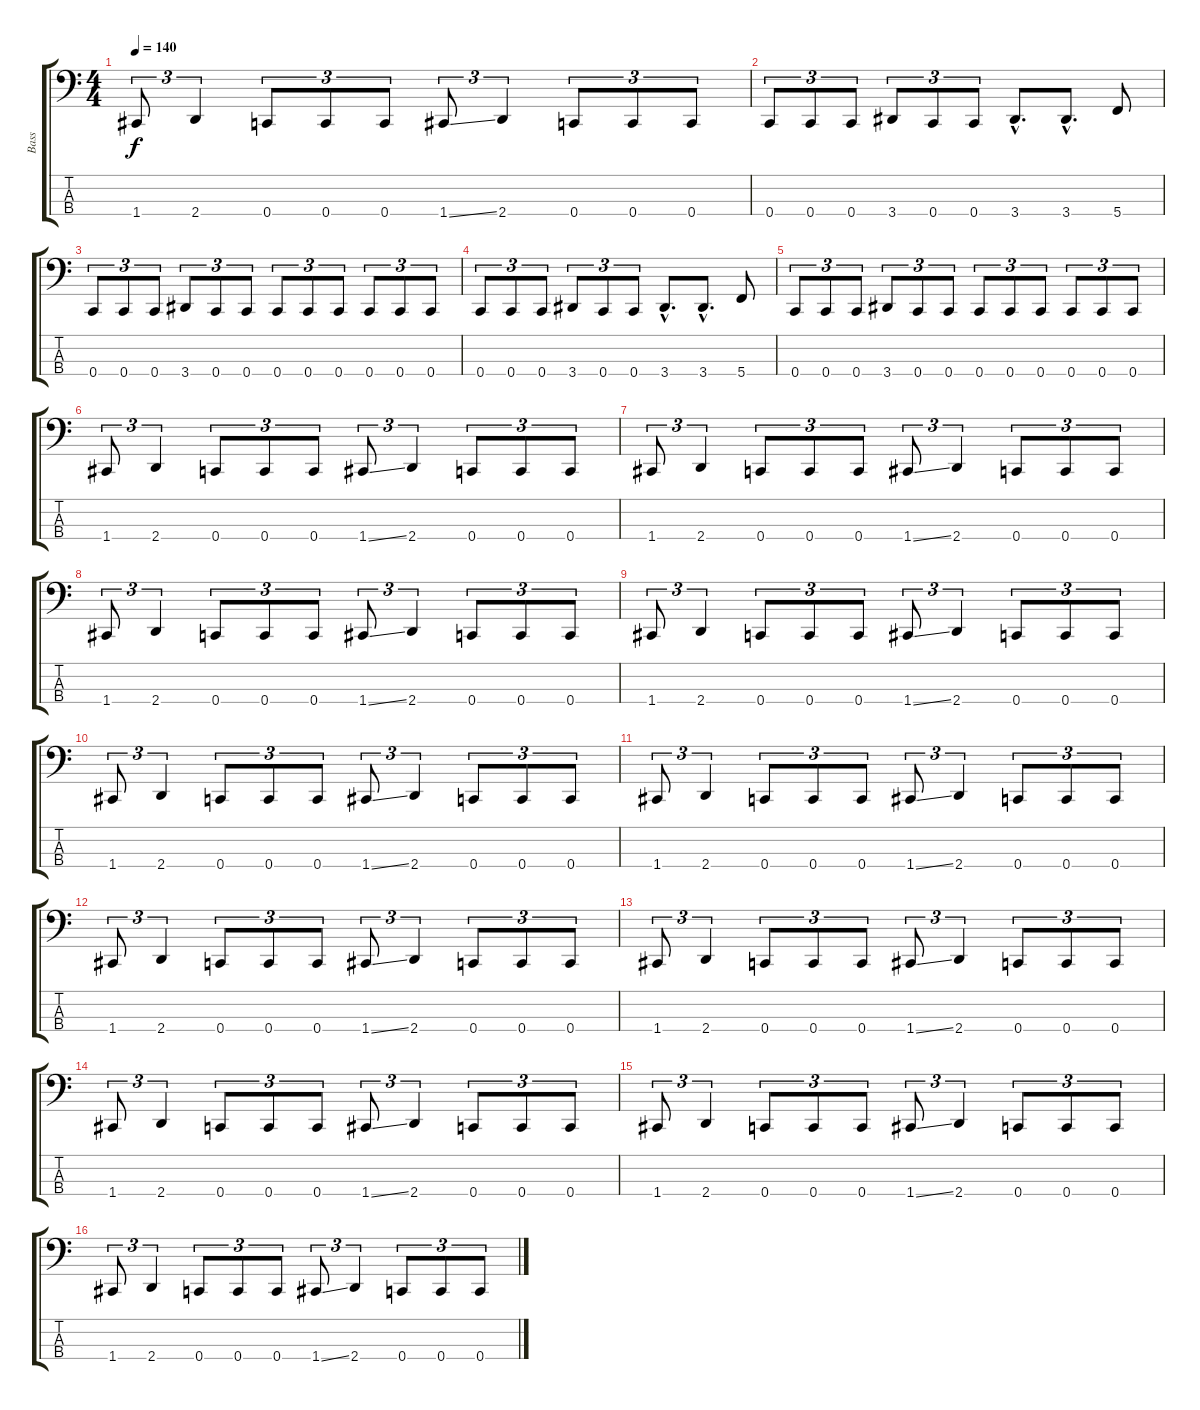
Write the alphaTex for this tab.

\track ("Bass" "Bass") {instrument slapbass1}
\staff {score tabs}
\tuning (F2 C2 G1 C1) {hide}
\ts (4 4)
\tempo 140
\clef f4
\ks c
1.4.8{tu (3 2) dy f} 2.4.4{tu (3 2)} 0.4.8{tu (3 2)} 0.4.8{tu (3 2)} 0.4.8{tu (3 2)} 1.4{ss}.8{tu (3 2)} 2.4.4{tu (3 2)} 0.4.8{tu (3 2)} 0.4.8{tu (3 2)} 0.4.8{tu (3 2)} |
0.4.8{tu (3 2)} 0.4.8{tu (3 2)} 0.4.8{tu (3 2)} 3.4.8{tu (3 2)} 0.4.8{tu (3 2)} 0.4.8{tu (3 2)} 3.4{hac}.8{d} 3.4{hac}.8{d} 5.4.8 |
0.4.8{tu (3 2)} 0.4.8{tu (3 2)} 0.4.8{tu (3 2)} 3.4.8{tu (3 2)} 0.4.8{tu (3 2)} 0.4.8{tu (3 2)} 0.4.8{tu (3 2)} 0.4.8{tu (3 2)} 0.4.8{tu (3 2)} 0.4.8{tu (3 2)} 0.4.8{tu (3 2)} 0.4.8{tu (3 2)} |
0.4.8{tu (3 2)} 0.4.8{tu (3 2)} 0.4.8{tu (3 2)} 3.4.8{tu (3 2)} 0.4.8{tu (3 2)} 0.4.8{tu (3 2)} 3.4{hac}.8{d} 3.4{hac}.8{d} 5.4.8 |
0.4.8{tu (3 2)} 0.4.8{tu (3 2)} 0.4.8{tu (3 2)} 3.4.8{tu (3 2)} 0.4.8{tu (3 2)} 0.4.8{tu (3 2)} 0.4.8{tu (3 2)} 0.4.8{tu (3 2)} 0.4.8{tu (3 2)} 0.4.8{tu (3 2)} 0.4.8{tu (3 2)} 0.4.8{tu (3 2)} |
1.4.8{tu (3 2)} 2.4.4{tu (3 2)} 0.4.8{tu (3 2)} 0.4.8{tu (3 2)} 0.4.8{tu (3 2)} 1.4{ss}.8{tu (3 2)} 2.4.4{tu (3 2)} 0.4.8{tu (3 2)} 0.4.8{tu (3 2)} 0.4.8{tu (3 2)} |
1.4.8{tu (3 2)} 2.4.4{tu (3 2)} 0.4.8{tu (3 2)} 0.4.8{tu (3 2)} 0.4.8{tu (3 2)} 1.4{ss}.8{tu (3 2)} 2.4.4{tu (3 2)} 0.4.8{tu (3 2)} 0.4.8{tu (3 2)} 0.4.8{tu (3 2)} |
1.4.8{tu (3 2)} 2.4.4{tu (3 2)} 0.4.8{tu (3 2)} 0.4.8{tu (3 2)} 0.4.8{tu (3 2)} 1.4{ss}.8{tu (3 2)} 2.4.4{tu (3 2)} 0.4.8{tu (3 2)} 0.4.8{tu (3 2)} 0.4.8{tu (3 2)} |
1.4.8{tu (3 2)} 2.4.4{tu (3 2)} 0.4.8{tu (3 2)} 0.4.8{tu (3 2)} 0.4.8{tu (3 2)} 1.4{ss}.8{tu (3 2)} 2.4.4{tu (3 2)} 0.4.8{tu (3 2)} 0.4.8{tu (3 2)} 0.4.8{tu (3 2)} |
1.4.8{tu (3 2)} 2.4.4{tu (3 2)} 0.4.8{tu (3 2)} 0.4.8{tu (3 2)} 0.4.8{tu (3 2)} 1.4{ss}.8{tu (3 2)} 2.4.4{tu (3 2)} 0.4.8{tu (3 2)} 0.4.8{tu (3 2)} 0.4.8{tu (3 2)} |
1.4.8{tu (3 2)} 2.4.4{tu (3 2)} 0.4.8{tu (3 2)} 0.4.8{tu (3 2)} 0.4.8{tu (3 2)} 1.4{ss}.8{tu (3 2)} 2.4.4{tu (3 2)} 0.4.8{tu (3 2)} 0.4.8{tu (3 2)} 0.4.8{tu (3 2)} |
1.4.8{tu (3 2)} 2.4.4{tu (3 2)} 0.4.8{tu (3 2)} 0.4.8{tu (3 2)} 0.4.8{tu (3 2)} 1.4{ss}.8{tu (3 2)} 2.4.4{tu (3 2)} 0.4.8{tu (3 2)} 0.4.8{tu (3 2)} 0.4.8{tu (3 2)} |
1.4.8{tu (3 2)} 2.4.4{tu (3 2)} 0.4.8{tu (3 2)} 0.4.8{tu (3 2)} 0.4.8{tu (3 2)} 1.4{ss}.8{tu (3 2)} 2.4.4{tu (3 2)} 0.4.8{tu (3 2)} 0.4.8{tu (3 2)} 0.4.8{tu (3 2)} |
1.4.8{tu (3 2)} 2.4.4{tu (3 2)} 0.4.8{tu (3 2)} 0.4.8{tu (3 2)} 0.4.8{tu (3 2)} 1.4{ss}.8{tu (3 2)} 2.4.4{tu (3 2)} 0.4.8{tu (3 2)} 0.4.8{tu (3 2)} 0.4.8{tu (3 2)} |
1.4.8{tu (3 2)} 2.4.4{tu (3 2)} 0.4.8{tu (3 2)} 0.4.8{tu (3 2)} 0.4.8{tu (3 2)} 1.4{ss}.8{tu (3 2)} 2.4.4{tu (3 2)} 0.4.8{tu (3 2)} 0.4.8{tu (3 2)} 0.4.8{tu (3 2)} |
1.4.8{tu (3 2)} 2.4.4{tu (3 2)} 0.4.8{tu (3 2)} 0.4.8{tu (3 2)} 0.4.8{tu (3 2)} 1.4{ss}.8{tu (3 2)} 2.4.4{tu (3 2)} 0.4.8{tu (3 2)} 0.4.8{tu (3 2)} 0.4.8{tu (3 2)}
